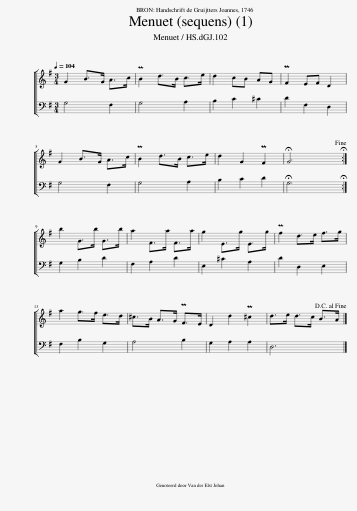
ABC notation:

X:1
%%score [ 1 2 ]
L:1/8
Q:1/4=104
M:3/4
I:linebreak $
K:G
V:1 treble
V:2 bass
V:1
 G2 B>G A>c | PB2 d>B c>e | d2 cB AG | PF2 EF D2 |$ G2 B>G A>c | %5
 PB2 d>B c>e | d2 G2 PF2 | !fermata!G6!fine! :|$ b2 G>b G>b | a2 F>a F>a | %10
 g2 E>g E>g | Pf2 d>e f>g |$ a2 g>f e>d | ^c>B A>G PF>E | D2 d2 P^c2 | %15
 d>e d>c B>A!D.C.! |] %16
V:2
 G,4 F,2 | G,4 A,2 | B,2 C2 ^C2 | D2 F,2 D,2 |$ G,4 F,2 | %5
 G,4 A,2 | B,2 C2 D2 | !fermata!G,6 :|$ G,2 B,2 D2 | F,2 A,2 D2 | %10
 E,2 ^C2 A,2 | D2 D,2 E,2 |$ F,2 B,2 G,2 | A,4 B,2 | G,2 A,2 A,2 | %15
 D,6 |] %16
